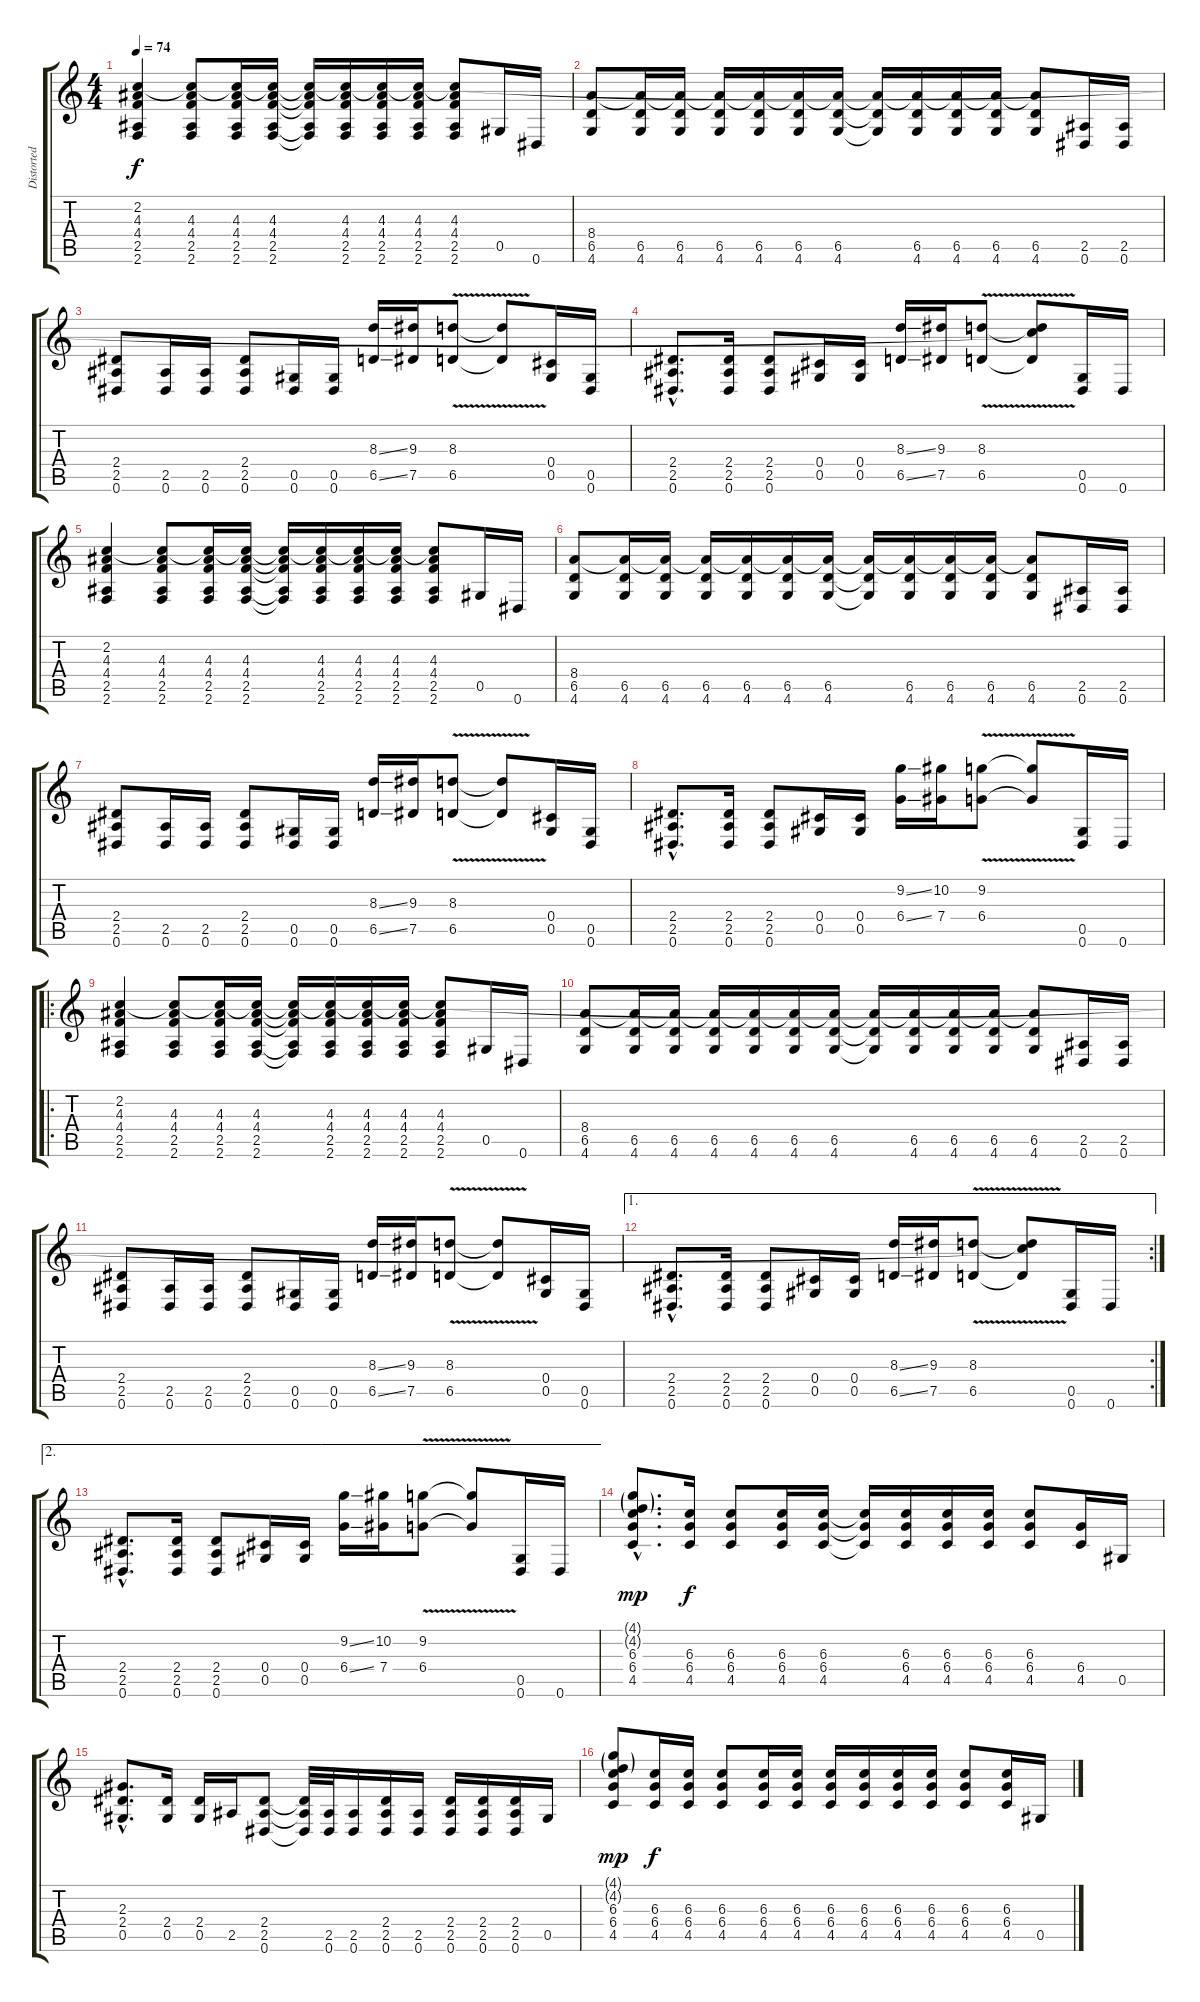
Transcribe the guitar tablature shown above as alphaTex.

\track ("Distorted 2" "Distorted ") {instrument distortionguitar}
\staff {score tabs}
\tuning (Eb4 Bb3 Gb3 Db3 Ab2 Eb2) {hide}
\ts (4 4)
\tempo 74
\clef g2
\ks c
(2.2 4.3 4.4 2.5 2.6).4{dy f} (2.2{t} 4.3 4.4 2.5 2.6).8 (2.2{t} 4.3 4.4 2.5 2.6).16 (2.2{t} 4.3 4.4 2.5 2.6).16 (2.2{t} 4.3{t} 4.4{t} 2.5{t} 2.6{t}).16 (2.2{t} 4.3 4.4 2.5 2.6).16 (2.2{t} 4.3 4.4 2.5 2.6).16 (2.2{t} 4.3 4.4 2.5 2.6).16 (2.2{t} 4.3 4.4 2.5 2.6).8 0.5.16 0.6.16 |
(8.4 6.5 4.6).8 (8.4{t} 6.5 4.6).16 (8.4{t} 6.5 4.6).16 (8.4{t} 6.5 4.6).16 (8.4{t} 6.5 4.6).16 (8.4{t} 6.5 4.6).16 (8.4{t} 6.5 4.6).16 (8.4{t} 6.5{t} 4.6{t}).16 (8.4{t} 6.5 4.6).16 (8.4{t} 6.5 4.6).16 (8.4{t} 6.5 4.6).16 (8.4{t} 6.5 4.6).8 (2.5 0.6).16 (2.5 0.6).16 |
(2.4 2.5 0.6).8 (2.5 0.6).16 (2.5 0.6).16 (2.4 2.5 0.6).8 (0.5 0.6).16 (0.5 0.6).16 (8.3{ss} 6.5{ss}).16 (9.3 7.5).16 (8.3{v} 6.5{v}).8 (8.3{t} 6.5{t}).8 (0.4 0.5).16 (0.5 0.6).16 |
(2.4{hac} 2.5{hac} 0.6{hac}).8{d} (2.4 2.5 0.6).16 (2.4 2.5 0.6).8 (0.4 0.5).16 (0.4 0.5).16 (8.3{ss} 6.5{ss}).16 (9.3 7.5).16 (8.3{v} 6.5{v}).8 (2.2{t} 8.3{t} 6.5{t}).8 (0.5 0.6).16 0.6.16 |
(2.2 4.3 4.4 2.5 2.6).4 (2.2{t} 4.3 4.4 2.5 2.6).8 (2.2{t} 4.3 4.4 2.5 2.6).16 (2.2{t} 4.3 4.4 2.5 2.6).16 (2.2{t} 4.3{t} 4.4{t} 2.5{t} 2.6{t}).16 (2.2{t} 4.3 4.4 2.5 2.6).16 (2.2{t} 4.3 4.4 2.5 2.6).16 (2.2{t} 4.3 4.4 2.5 2.6).16 (2.2{t} 4.3 4.4 2.5 2.6).8 0.5.16 0.6.16 |
(8.4 6.5 4.6).8 (8.4{t} 6.5 4.6).16 (8.4{t} 6.5 4.6).16 (8.4{t} 6.5 4.6).16 (8.4{t} 6.5 4.6).16 (8.4{t} 6.5 4.6).16 (8.4{t} 6.5 4.6).16 (8.4{t} 6.5{t} 4.6{t}).16 (8.4{t} 6.5 4.6).16 (8.4{t} 6.5 4.6).16 (8.4{t} 6.5 4.6).16 (8.4{t} 6.5 4.6).8 (2.5 0.6).16 (2.5 0.6).16 |
(2.4 2.5 0.6).8 (2.5 0.6).16 (2.5 0.6).16 (2.4 2.5 0.6).8 (0.5 0.6).16 (0.5 0.6).16 (8.3{ss} 6.5{ss}).16 (9.3 7.5).16 (8.3{v} 6.5{v}).8 (8.3{t} 6.5{t}).8 (0.4 0.5).16 (0.5 0.6).16 |
(2.4{hac} 2.5{hac} 0.6{hac}).8{d} (2.4 2.5 0.6).16 (2.4 2.5 0.6).8 (0.4 0.5).16 (0.4 0.5).16 (9.2{ss} 6.4{ss}).16 (10.2 7.4).16 (9.2{v} 6.4{v}).8 (9.2{t} 6.4{t}).8 (0.5 0.6).16 0.6.16 |
\ro
(2.2 4.3 4.4 2.5 2.6).4 (2.2{t} 4.3 4.4 2.5 2.6).8 (2.2{t} 4.3 4.4 2.5 2.6).16 (2.2{t} 4.3 4.4 2.5 2.6).16 (2.2{t} 4.3{t} 4.4{t} 2.5{t} 2.6{t}).16 (2.2{t} 4.3 4.4 2.5 2.6).16 (2.2{t} 4.3 4.4 2.5 2.6).16 (2.2{t} 4.3 4.4 2.5 2.6).16 (2.2{t} 4.3 4.4 2.5 2.6).8 0.5.16 0.6.16 |
(8.4 6.5 4.6).8 (8.4{t} 6.5 4.6).16 (8.4{t} 6.5 4.6).16 (8.4{t} 6.5 4.6).16 (8.4{t} 6.5 4.6).16 (8.4{t} 6.5 4.6).16 (8.4{t} 6.5 4.6).16 (8.4{t} 6.5{t} 4.6{t}).16 (8.4{t} 6.5 4.6).16 (8.4{t} 6.5 4.6).16 (8.4{t} 6.5 4.6).16 (8.4{t} 6.5 4.6).8 (2.5 0.6).16 (2.5 0.6).16 |
(2.4 2.5 0.6).8 (2.5 0.6).16 (2.5 0.6).16 (2.4 2.5 0.6).8 (0.5 0.6).16 (0.5 0.6).16 (8.3{ss} 6.5{ss}).16 (9.3 7.5).16 (8.3{v} 6.5{v}).8 (8.3{t} 6.5{t}).8 (0.4 0.5).16 (0.5 0.6).16 |
\ae 1
\rc 2
(2.4{hac} 2.5{hac} 0.6{hac}).8{d} (2.4 2.5 0.6).16 (2.4 2.5 0.6).8 (0.4 0.5).16 (0.4 0.5).16 (8.3{ss} 6.5{ss}).16 (9.3 7.5).16 (8.3{v} 6.5{v}).8 (2.2{t} 8.3{t} 6.5{t}).8 (0.5 0.6).16 0.6.16 |
\ae 2
(2.4{hac} 2.5{hac} 0.6{hac}).8{d} (2.4 2.5 0.6).16 (2.4 2.5 0.6).8 (0.4 0.5).16 (0.4 0.5).16 (9.2{ss} 6.4{ss}).16 (10.2 7.4).16 (9.2{v} 6.4{v}).8 (9.2{t} 6.4{t}).8 (0.5 0.6).16 0.6.16 |
(4.1{g hac} 4.2{g hac} 6.3{hac} 6.4{hac} 4.5{hac}).8{d dy mp} (6.3 6.4 4.5).16{dy f} (6.3 6.4 4.5).8 (6.3 6.4 4.5).16 (6.3 6.4 4.5).16 (6.3{t} 6.4{t} 4.5{t}).16 (6.3 6.4 4.5).16 (6.3 6.4 4.5).16 (6.3 6.4 4.5).16 (6.3 6.4 4.5).8 (6.4 4.5).16 0.5.16 |
(2.3{hac} 2.4{hac} 0.5{hac}).8{d} (2.4 0.5).16 (2.4 0.5).16 2.5.16 (2.4 2.5 0.6).8 (2.4{t} 2.5{t} 0.6{t}).32 (2.5 0.6).32 (2.5 0.6).16 (2.4 2.5 0.6).16 (2.5 0.6).16 (2.4 2.5 0.6).16 (2.4 2.5 0.6).16 (2.4 2.5 0.6).16 0.5.16 |
(4.1{g} 4.2{g} 6.3 6.4 4.5).8{dy mp} (6.3 6.4 4.5).16{dy f} (6.3 6.4 4.5).16 (6.3 6.4 4.5).8 (6.3 6.4 4.5).16 (6.3 6.4 4.5).16 (6.3 6.4 4.5).16 (6.3 6.4 4.5).16 (6.3 6.4 4.5).16 (6.3 6.4 4.5).16 (6.3 6.4 4.5).8 (6.3 6.4 4.5).16 0.5.16
